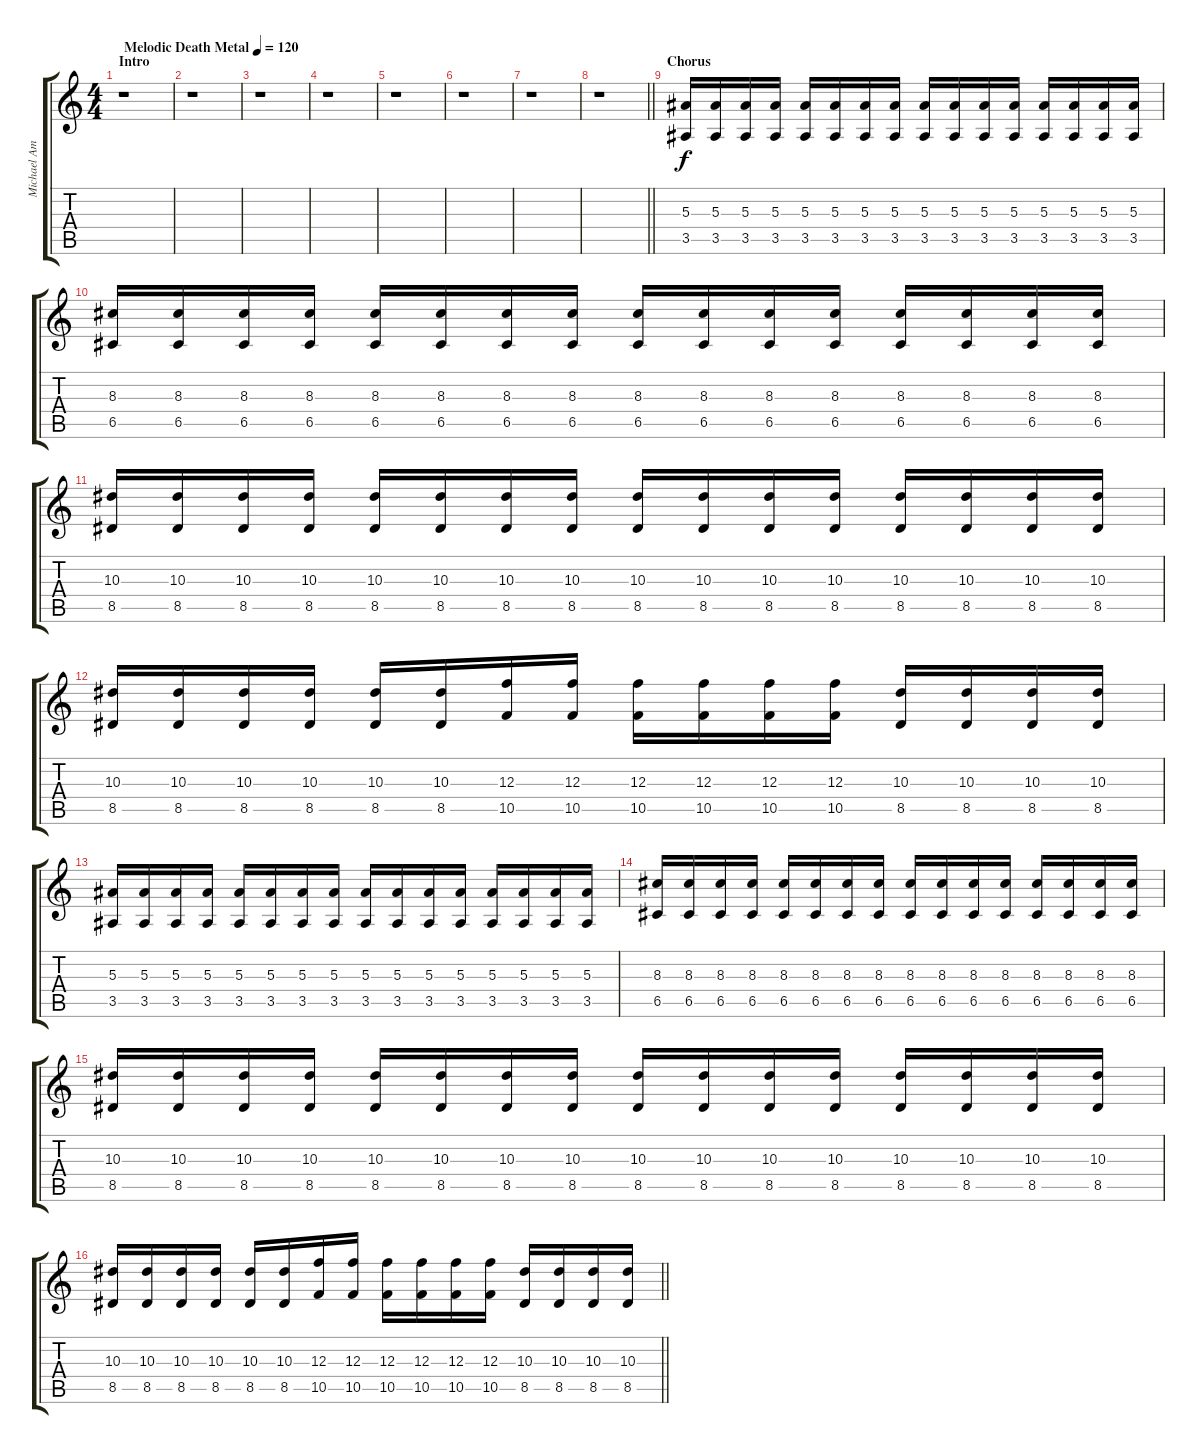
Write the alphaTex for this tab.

\track ("Michael Amott (Rythm Guitar I)" "Michael Am") {instrument distortionguitar}
\staff {score tabs}
\tuning (D4 A3 F3 C3 G2 C2) {hide}
\ts (4 4)
\section ("" "Intro")
\tempo (120 "Melodic Death Metal")
\clef g2
\ks c
r.1{dy f instrument distortionguitar} |
r.1 |
r.1 |
r.1 |
r.1 |
r.1 |
r.1 |
\barLineRight lightlight
r.1 |
\section ("" "Chorus")
(5.3 3.5).16{volume 12 balance 0 instrument distortionguitar} (5.3 3.5).16 (5.3 3.5).16 (5.3 3.5).16 (5.3 3.5).16 (5.3 3.5).16 (5.3 3.5).16 (5.3 3.5).16 (5.3 3.5).16 (5.3 3.5).16 (5.3 3.5).16 (5.3 3.5).16 (5.3 3.5).16 (5.3 3.5).16 (5.3 3.5).16 (5.3 3.5).16 |
(8.3 6.5).16 (8.3 6.5).16 (8.3 6.5).16 (8.3 6.5).16 (8.3 6.5).16 (8.3 6.5).16 (8.3 6.5).16 (8.3 6.5).16 (8.3 6.5).16 (8.3 6.5).16 (8.3 6.5).16 (8.3 6.5).16 (8.3 6.5).16 (8.3 6.5).16 (8.3 6.5).16 (8.3 6.5).16 |
(10.3 8.5).16 (10.3 8.5).16 (10.3 8.5).16 (10.3 8.5).16 (10.3 8.5).16 (10.3 8.5).16 (10.3 8.5).16 (10.3 8.5).16 (10.3 8.5).16 (10.3 8.5).16 (10.3 8.5).16 (10.3 8.5).16 (10.3 8.5).16 (10.3 8.5).16 (10.3 8.5).16 (10.3 8.5).16 |
(10.3 8.5).16 (10.3 8.5).16 (10.3 8.5).16 (10.3 8.5).16 (10.3 8.5).16 (10.3 8.5).16 (12.3 10.5).16 (12.3 10.5).16 (12.3 10.5).16 (12.3 10.5).16 (12.3 10.5).16 (12.3 10.5).16 (10.3 8.5).16 (10.3 8.5).16 (10.3 8.5).16 (10.3 8.5).16 |
(5.3 3.5).16 (5.3 3.5).16 (5.3 3.5).16 (5.3 3.5).16 (5.3 3.5).16 (5.3 3.5).16 (5.3 3.5).16 (5.3 3.5).16 (5.3 3.5).16 (5.3 3.5).16 (5.3 3.5).16 (5.3 3.5).16 (5.3 3.5).16 (5.3 3.5).16 (5.3 3.5).16 (5.3 3.5).16 |
(8.3 6.5).16 (8.3 6.5).16 (8.3 6.5).16 (8.3 6.5).16 (8.3 6.5).16 (8.3 6.5).16 (8.3 6.5).16 (8.3 6.5).16 (8.3 6.5).16 (8.3 6.5).16 (8.3 6.5).16 (8.3 6.5).16 (8.3 6.5).16 (8.3 6.5).16 (8.3 6.5).16 (8.3 6.5).16 |
(10.3 8.5).16 (10.3 8.5).16 (10.3 8.5).16 (10.3 8.5).16 (10.3 8.5).16 (10.3 8.5).16 (10.3 8.5).16 (10.3 8.5).16 (10.3 8.5).16 (10.3 8.5).16 (10.3 8.5).16 (10.3 8.5).16 (10.3 8.5).16 (10.3 8.5).16 (10.3 8.5).16 (10.3 8.5).16 |
\barLineRight lightlight
(10.3 8.5).16 (10.3 8.5).16 (10.3 8.5).16 (10.3 8.5).16 (10.3 8.5).16 (10.3 8.5).16 (12.3 10.5).16 (12.3 10.5).16 (12.3 10.5).16 (12.3 10.5).16 (12.3 10.5).16 (12.3 10.5).16 (10.3 8.5).16 (10.3 8.5).16 (10.3 8.5).16 (10.3 8.5).16
